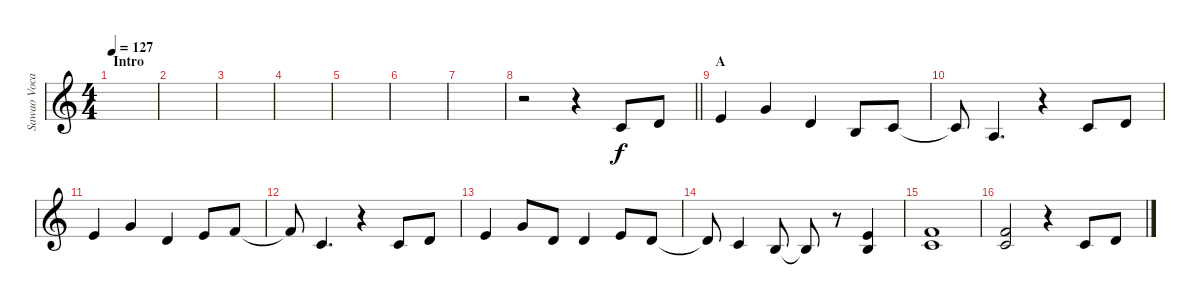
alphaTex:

\track ("Sawao Vocal" "Sawao Voca") {instrument synthbrass1}
\staff {score}
\tuning (E4 B3 G3 D3 A2 E2) {hide}
\ts (4 4)
\section ("" "Intro")
\tempo 127
\clef g2
\ks c
|
|
|
|
|
|
|
\barLineRight lightlight
r.2 r.4 5.3.8 7.3.8 |
\section ("" "A")
0.1.4 3.1.4 3.2.4 0.2.8 1.2.8 |
1.2{t}.8 2.3.4{d} r.4 1.2.8 3.2.8 |
0.1.4 3.1.4 3.2.4 0.1.8 1.1.8 |
1.1{t}.8 1.2.4{d} r.4 1.2.8 3.2.8 |
0.1.4 3.1.8 3.2.8 3.2.4 0.1.8 3.2.8 |
3.2{t}.8 1.2.4 0.2.8 0.2{t}.8 r.8 (0.1 0.2).4 |
(1.1 1.2).1 |
(1.1 1.2).2 r.4 1.2.8 3.2.8
